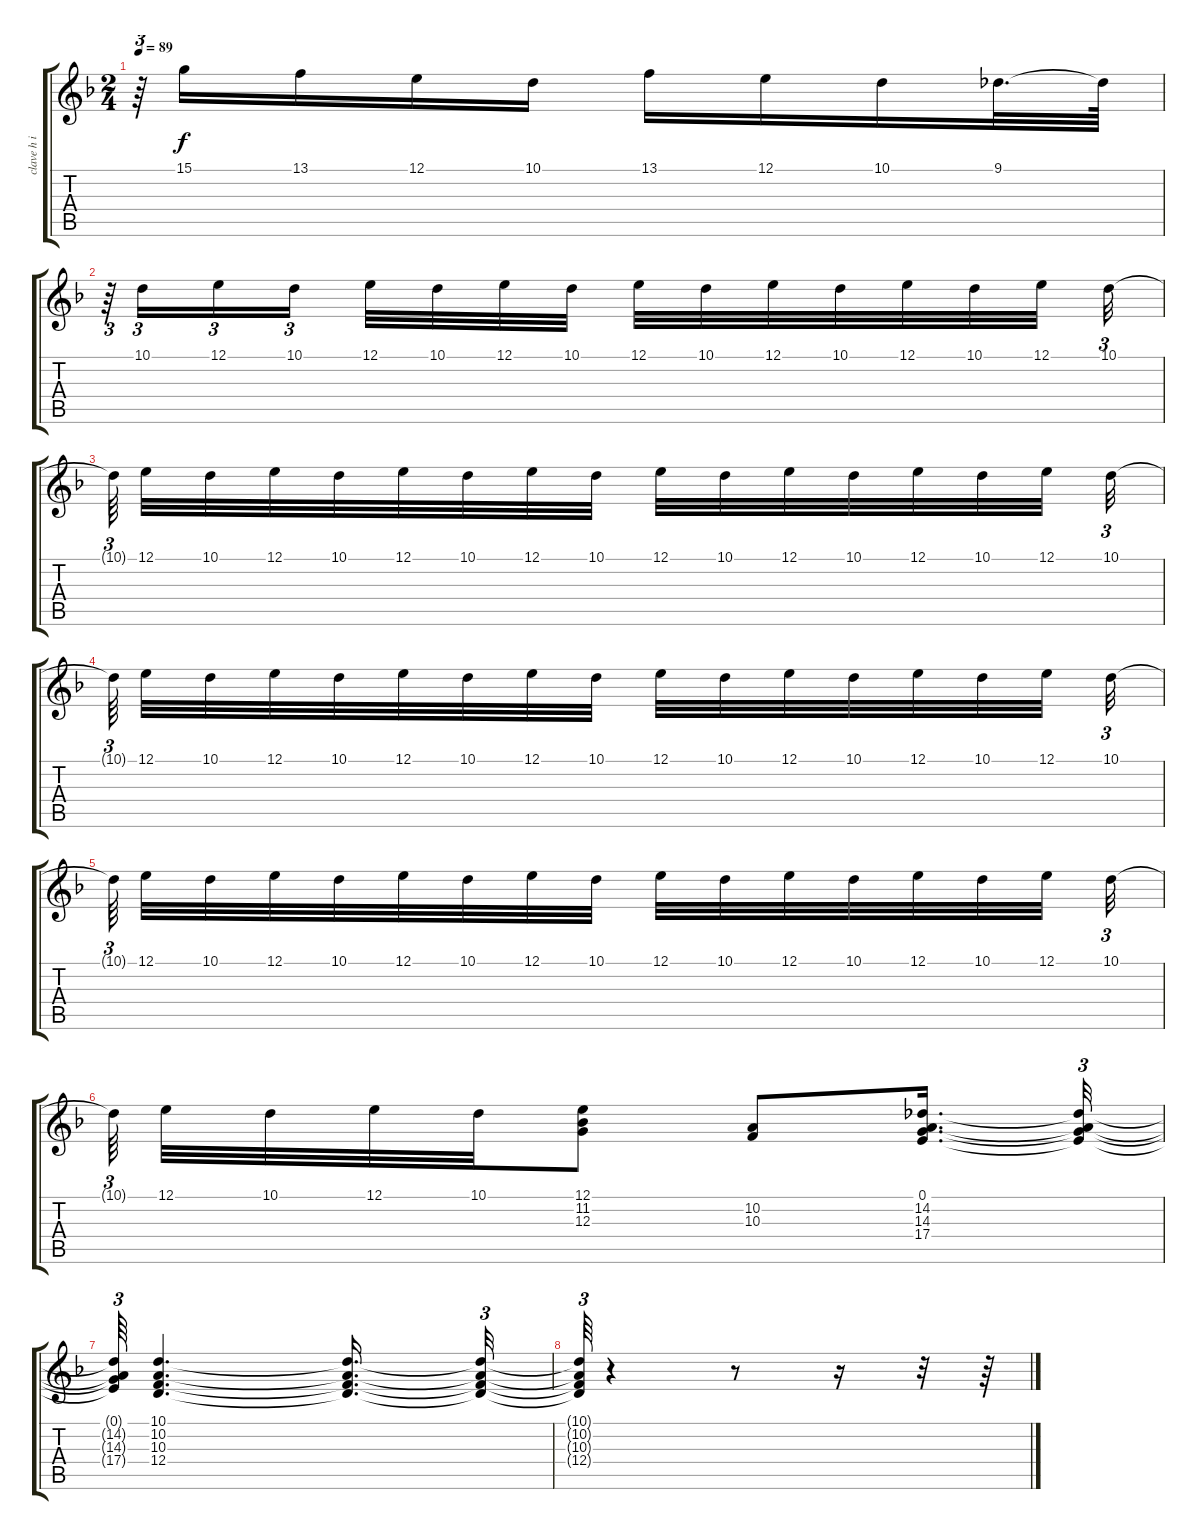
\track ("clave h i" "clave h i") {instrument harpsichord}
\staff {score tabs}
\tuning (E4 B3 G3 D3 A2 E2) {hide}
\ts (2 4)
\tempo 89
\clef g2
\ks dminor
r.64{tu (3 2) dy f} 15.1.16 13.1.16 12.1.16 10.1.16 13.1.16 12.1.16 10.1.16 9.1.32{d} 9.1{t}.64 |
r.64{tu (3 2)} 10.1.16{tu (3 2)} 12.1.16{tu (3 2)} 10.1.16{tu (3 2) beam splitsecondary} 12.1.32 10.1.32 12.1.32 10.1.32 12.1.32 10.1.32 12.1.32 10.1.32 12.1.32 10.1.32 12.1.32{beam splitsecondary} 10.1.32{tu (3 2)} |
10.1{t}.64{tu (3 2) beam splitsecondary} 12.1.32 10.1.32 12.1.32 10.1.32 12.1.32 10.1.32 12.1.32 10.1.32 12.1.32 10.1.32 12.1.32 10.1.32 12.1.32 10.1.32 12.1.32{beam splitsecondary} 10.1.32{tu (3 2)} |
10.1{t}.64{tu (3 2) beam splitsecondary} 12.1.32 10.1.32 12.1.32 10.1.32 12.1.32 10.1.32 12.1.32 10.1.32 12.1.32 10.1.32 12.1.32 10.1.32 12.1.32 10.1.32 12.1.32{beam splitsecondary} 10.1.32{tu (3 2)} |
10.1{t}.64{tu (3 2) beam splitsecondary} 12.1.32 10.1.32 12.1.32 10.1.32 12.1.32 10.1.32 12.1.32 10.1.32 12.1.32 10.1.32 12.1.32 10.1.32 12.1.32 10.1.32 12.1.32{beam splitsecondary} 10.1.32{tu (3 2)} |
10.1{t}.64{tu (3 2) beam splitsecondary} 12.1.32 10.1.32 12.1.32 10.1.32 (12.1 11.2 12.3).8 (10.2 10.3).8 (0.1 14.2 14.3 17.4).16{d} (0.1{t} 14.2{t} 14.3{t} 17.4{t}).32{tu (3 2)} |
(0.1{t} 14.2{t} 14.3{t} 17.4{t}).64{tu (3 2)} (10.1 10.2 10.3 12.4).4{d} (10.1{t} 10.2{t} 10.3{t} 12.4{t}).16{d} (10.1{t} 10.2{t} 10.3{t} 12.4{t}).32{tu (3 2)} |
(10.1{t} 10.2{t} 10.3{t} 12.4{t}).64{tu (3 2)} r.4 r.8 r.16 r.32 r.64
